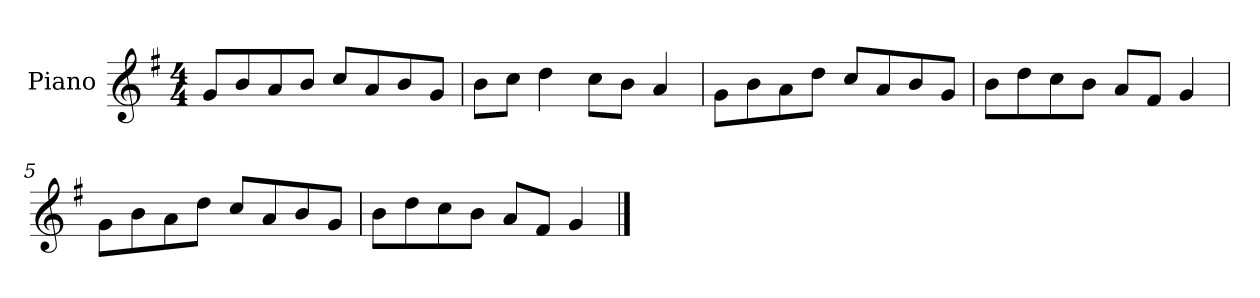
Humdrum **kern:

**kern
*part1
*staff1
*I"Piano
*I'P-no
*clefG2
*k[f#]
*M4/4
*MM90
=1
8g/L
8b/
8a/
8b/J
8cc/L
8a/
8b/
8g/J
=2
8b\L
8cc\J
4dd\
8cc\L
8b\J
4a/
=3
8g\L
8b\
8a\
8dd\J
8cc/L
8a/
8b/
8g/J
=4
8b\L
8dd\
8cc\
8b\J
8a/L
8f#/J
4g/
=5
8g\L
8b\
8a\
8dd\J
8cc/L
8a/
8b/
8g/J
!!LO:LB:g=z
=6
8b\L
8dd\
8cc\
8b\J
8a/L
8f#/J
4g/
==
*-
